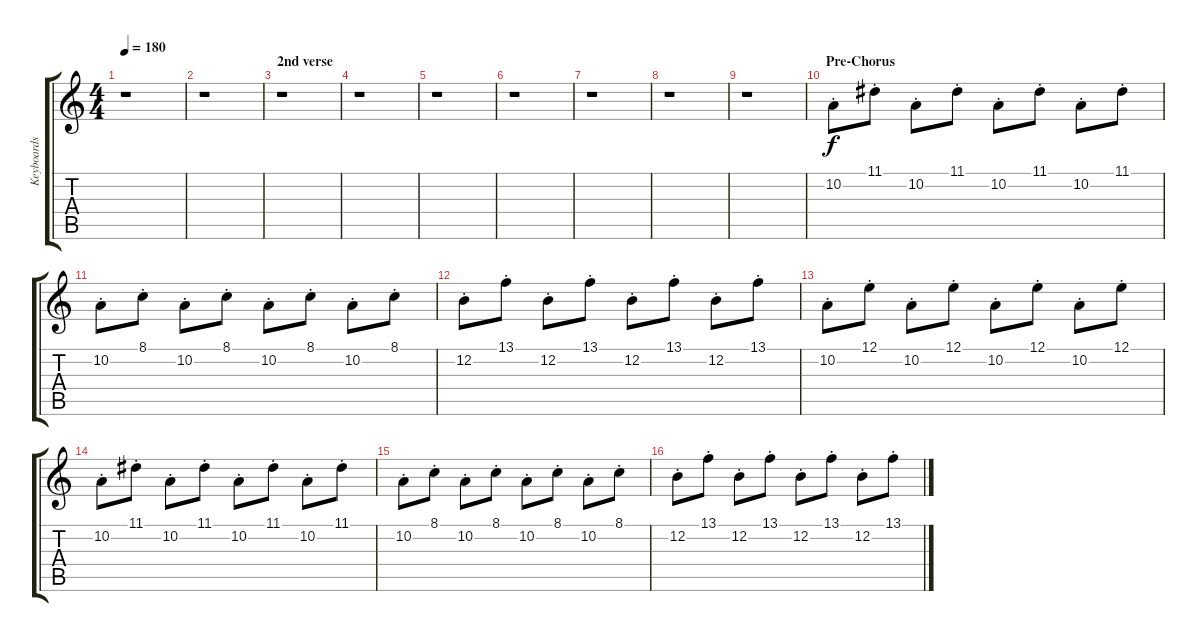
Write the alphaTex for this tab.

\track ("Keyboards" "Keyboards") {instrument stringensemble1}
\staff {score tabs}
\tuning (E4 B3 G3 D3 A2 E2) {hide}
\ts (4 4)
\tempo 180
\clef g2
\ks c
r.1{dy f} |
r.1 |
\section ("" "2nd verse")
r.1 |
r.1 |
r.1 |
r.1 |
r.1 |
r.1 |
r.1 |
\section ("" "Pre-Chorus")
10.2{st}.8 11.1{st}.8 10.2{st}.8 11.1{st}.8 10.2{st}.8 11.1{st}.8 10.2{st}.8 11.1{st}.8 |
10.2{st}.8 8.1{st}.8 10.2{st}.8 8.1{st}.8 10.2{st}.8 8.1{st}.8 10.2{st}.8 8.1{st}.8 |
12.2{st}.8 13.1{st}.8 12.2{st}.8 13.1{st}.8 12.2{st}.8 13.1{st}.8 12.2{st}.8 13.1{st}.8 |
10.2{st}.8 12.1{st}.8 10.2{st}.8 12.1{st}.8 10.2{st}.8 12.1{st}.8 10.2{st}.8 12.1{st}.8 |
10.2{st}.8 11.1{st}.8 10.2{st}.8 11.1{st}.8 10.2{st}.8 11.1{st}.8 10.2{st}.8 11.1{st}.8 |
10.2{st}.8 8.1{st}.8 10.2{st}.8 8.1{st}.8 10.2{st}.8 8.1{st}.8 10.2{st}.8 8.1{st}.8 |
12.2{st}.8 13.1{st}.8 12.2{st}.8 13.1{st}.8 12.2{st}.8 13.1{st}.8 12.2{st}.8 13.1{st}.8
